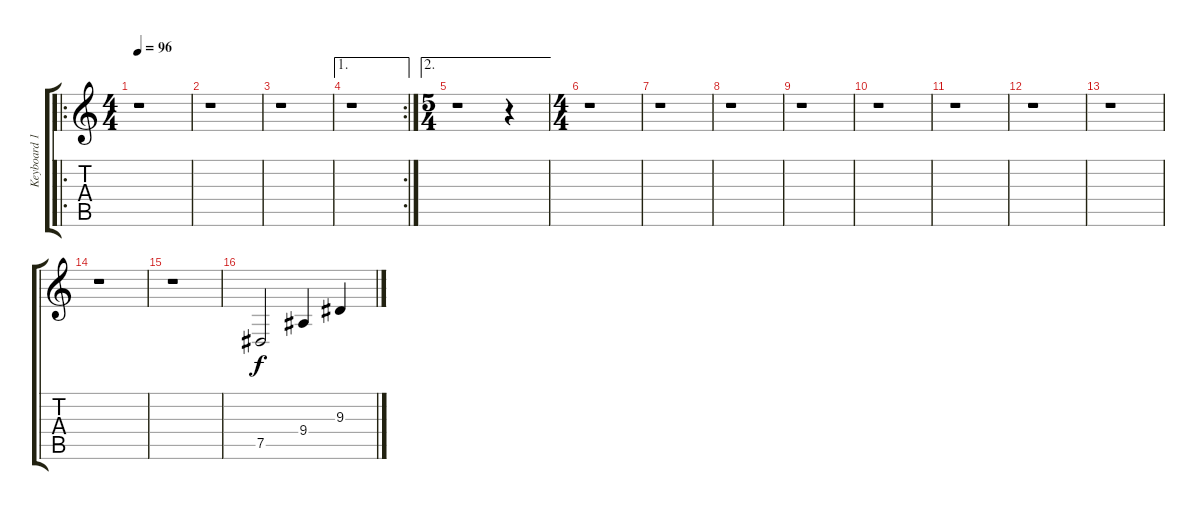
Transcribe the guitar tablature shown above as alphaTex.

\track ("Keyboard 1" "Keyboard 1") {instrument violin}
\staff {score tabs}
\tuning (Eb4 Bb3 Gb3 Db3 Ab2 Eb2) {hide}
\ro
\ts (4 4)
\tempo 96
\clef g2
\ks c
r.1{dy f} |
r.1 |
r.1 |
\ae 1
\rc 2
r.1 |
\ae 2
\ts (5 4)
r.1 r.4 |
\ts (4 4)
r.1 |
r.1 |
r.1 |
r.1 |
r.1 |
r.1 |
r.1 |
r.1 |
r.1 |
r.1 |
7.5.2 9.4.4 9.3.4
